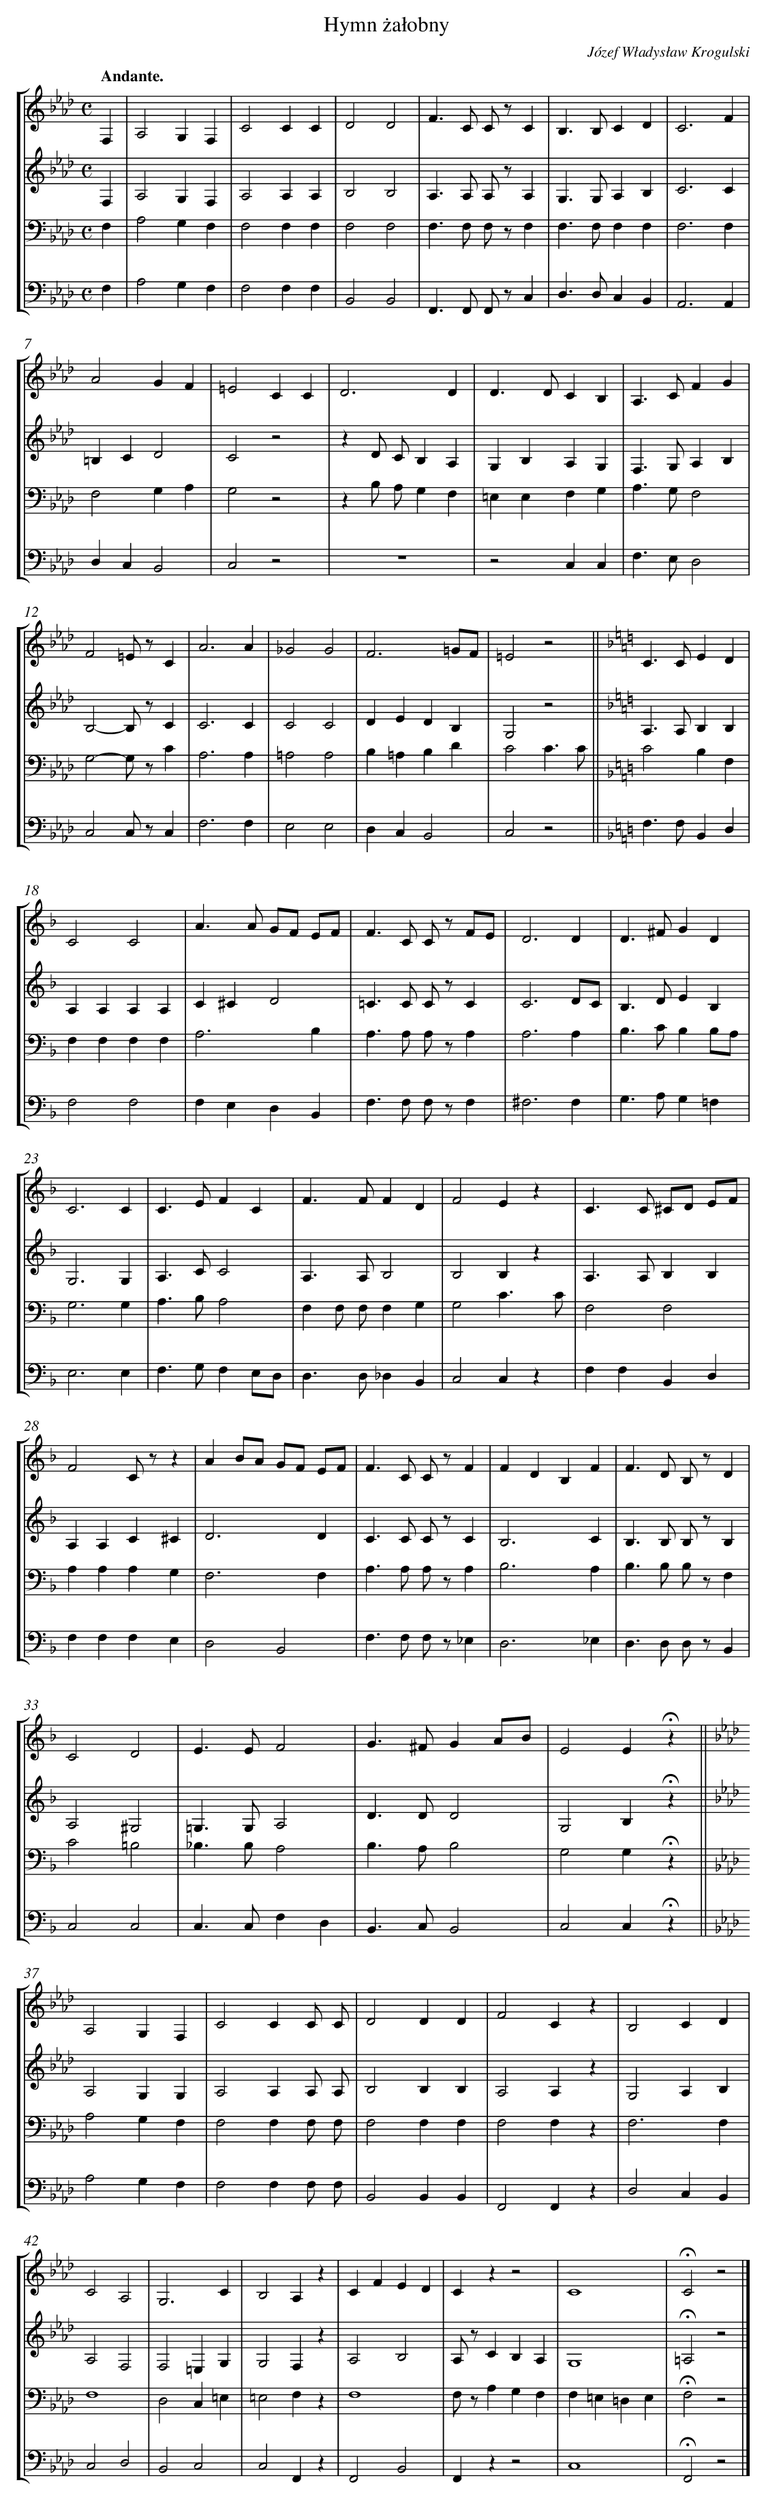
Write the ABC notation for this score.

X:1
T: Hymn żałobny
C: Józef Władysław Krogulski
L: 1/4
M: C
Q: "Andante."
%%staves [1 2 3 4]
V: 1 clef=treble
V: 2 clef=treble
V: 3 clef=bass
V: 4 clef=bass
K: Ab
[V:1] F, [I:setbarnb 1]|
[V:2] F, |
[V:3] F, |
[V:4] F, |
[V:1] A,2G,F, |
[V:2] A,2G,F, |
[V:3] A,2G,F, |
[V:4] A,2G,F, |
[V:1] C2CC |
[V:2] A,2A,A, |
[V:3] F,2F,F, |
[V:4] F,2F,F, |
[V:1] D2D2 |
[V:2] B,2B,2 |
[V:3] F,2F,2 |
[V:4] B,,2B,,2 |
[V:1] F>C C/ z/C |
[V:2] A,>A, A,/ z/A, |
[V:3] F,>F, F,/ z/F, |
[V:4] F,,>F,, F,,/ z/C, |
[V:1] B,>B,CD |
[V:2] G,>G,A,B, |
[V:3] F,>F,F,F, |
[V:4] D,>D,C,B,, |
[V:1] C3F |
[V:2] C3C |
[V:3] F,3F, |
[V:4] A,,3A,, |
[V:1] A2GF |
[V:2] =B,CD2 |
[V:3] F,2G,A, |
[V:4] D,C,B,,2 |
[V:1] =E2CC |
[V:2] C2z2 |
[V:3] G,2z2 |
[V:4] C,2z2 |
[V:1] D3D |
[V:2] zD/ C/B,A, |
[V:3] zB,/ A,/G,F, |
[V:4] z4 |
[V:1] D>DCB, |
[V:2] G,B,A,G, |
[V:3] =E,E,F,G, |
[V:4] z2C,C, |
[V:1] A,>CFG |
[V:2] F,>G,A,B, |
[V:3] A,>G,F,2 |
[V:4] F,>E,D,2 |
[V:1] F2=E/ z/C |
[V:2] B,2-B,/ z/C |
[V:3] G,2-G,/ z/C |
[V:4] C,2C,/ z/C, |
[V:1] A3A |
[V:2] C3C |
[V:3] A,3A, |
[V:4] F,3F, |
[V:1] _G2G2 |
[V:2] C2C2 |
[V:3] =A,2A,2 |
[V:4] E,2E,2 |
[V:1] F3=G/F/ |
[V:2] DEDB, |
[V:3] B,=A,B,D |
[V:4] D,C,B,,2 |
[V:1] =E2z2 ||
[V:2] G,2z2 ||
[V:3] C2C3/C/ ||
[V:4] C,2z2 ||
[V:1]  [K:F] C>CED |
[V:2]  [K:F] A,>A,B,B, |
[V:3]  [K:F] C2B,F, |
[V:4]  [K:F] F,>F,B,,D, |
[V:1] C2C2 |
[V:2] A,A,A,A, |
[V:3] F,F,F,F, |
[V:4] F,2F,2 |
[V:1] A>A G/F/ E/F/ |
[V:2] C^CD2 |
[V:3] A,3B, |
[V:4] F,E,D,B,, |
[V:1] F>C C/ z/ F/E/ |
[V:2] =C>C C/ z/C |
[V:3] A,>A, A,/ z/A, |
[V:4] F,>F, F,/ z/F, |
[V:1] D3D |
[V:2] C3D/C/ |
[V:3] A,3A, |
[V:4] ^F,3F, |
[V:1] D>^FGD |
[V:2] B,>DEB, |
[V:3] B,>CB,B,/A,/ |
[V:4] G,>A,G,=F, |
[V:1] C3C |
[V:2] G,3G, |
[V:3] G,3G, |
[V:4] E,3E, |
[V:1] C>EFC |
[V:2] A,>CC2 |
[V:3] A,>B,A,2 |
[V:4] F,>G,F,E,/D,/ |
[V:1] F>FFD |
[V:2] A,>A,B,2 |
[V:3] F,F,/ F,/F,G, |
[V:4] D,>D,_D,B,, |
[V:1] F2Ez |
[V:2] B,2B,z |
[V:3] G,2C3/C/ |
[V:4] C,2C,z |
[V:1] C>C ^C/D/ E/F/ |
[V:2] A,>A,B,B, |
[V:3] F,2F,2 |
[V:4] F,F,B,,D, |
[V:1] F2C/ z/z |
[V:2] A,A,C^C |
[V:3] A,A,A,G, |
[V:4] F,F,F,E, |
[V:1] AB/A/ G/F/ E/F/ |
[V:2] D3D |
[V:3] F,3F, |
[V:4] D,2B,,2 |
[V:1] F>C C/ z/F |
[V:2] C>C C/ z/C |
[V:3] A,>A, A,/ z/A, |
[V:4] F,>F, F,/ z/_E, |
[V:1] FDB,F |
[V:2] B,3C |
[V:3] B,3A, |
[V:4] D,3_E, |
[V:1] F>D B,/ z/D |
[V:2] B,>B, B,/ z/B, |
[V:3] B,>B, B,/ z/F, |
[V:4] D,>D, D,/ z/B,, |
[V:1] C2D2 |
[V:2] A,2^G,2 |
[V:3] C2=B,2 |
[V:4] C,2C,2 |
[V:1] E>EF2 |
[V:2] =G,>G,A,2 |
[V:3] _B,>B,A,2 |
[V:4] C,>C,F,D, |
[V:1] G>^FGA/B/ |
[V:2] D>DD2 |
[V:3] B,>A,B,2 |
[V:4] B,,>C,B,,2 |
[V:1] E2E!fermata!z ||
[V:2] G,2B,!fermata!z ||
[V:3] G,2G,!fermata!z ||
[V:4] C,2C,!fermata!z ||
[V:1]  [K:Ab] A,2G,F, |
[V:2]  [K:Ab] A,2G,G, |
[V:3]  [K:Ab] A,2G,F, |
[V:4]  [K:Ab] A,2G,F, |
[V:1] C2CC/ C/ |
[V:2] A,2A,A,/ A,/ |
[V:3] F,2F,F,/ F,/ |
[V:4] F,2F,F,/ F,/ |
[V:1] D2DD |
[V:2] B,2B,B, |
[V:3] F,2F,F, |
[V:4] B,,2B,,B,, |
[V:1] F2Cz |
[V:2] A,2A,z |
[V:3] F,2F,z |
[V:4] F,,2F,,z |
[V:1] B,2CD |
[V:2] G,2A,B, |
[V:3] F,3F, |
[V:4] D,2C,B,, |
[V:1] C2A,2 |
[V:2] A,2F,2 |
[V:3] F,4 |
[V:4] C,2D,2 |
[V:1] G,3C |
[V:2] F,2=E,G, |
[V:3] D,2C,=E, |
[V:4] B,,2C,2 |
[V:1] B,2A,z |
[V:2] G,2F,z |
[V:3] =E,2F,z |
[V:4] C,2F,,z |
[V:1] CFED |
[V:2] A,2B,2 |
[V:3] F,4 |
[V:4] F,,2B,,2 |
[V:1] Czz2 |
[V:2] A,/ z/CB,A, |
[V:3] F,/ z/A,G,F, |
[V:4] F,,zz2 |
[V:1] C4 |
[V:2] G,4 |
[V:3] F,=E,=D,E, |
[V:4] C,4 |
[V:1] !fermata!C2z2 |]
[V:2] !fermata!=A,2z2 |]
[V:3] !fermata!F,2z2 |]
[V:4] !fermata!F,,2z2 |]
